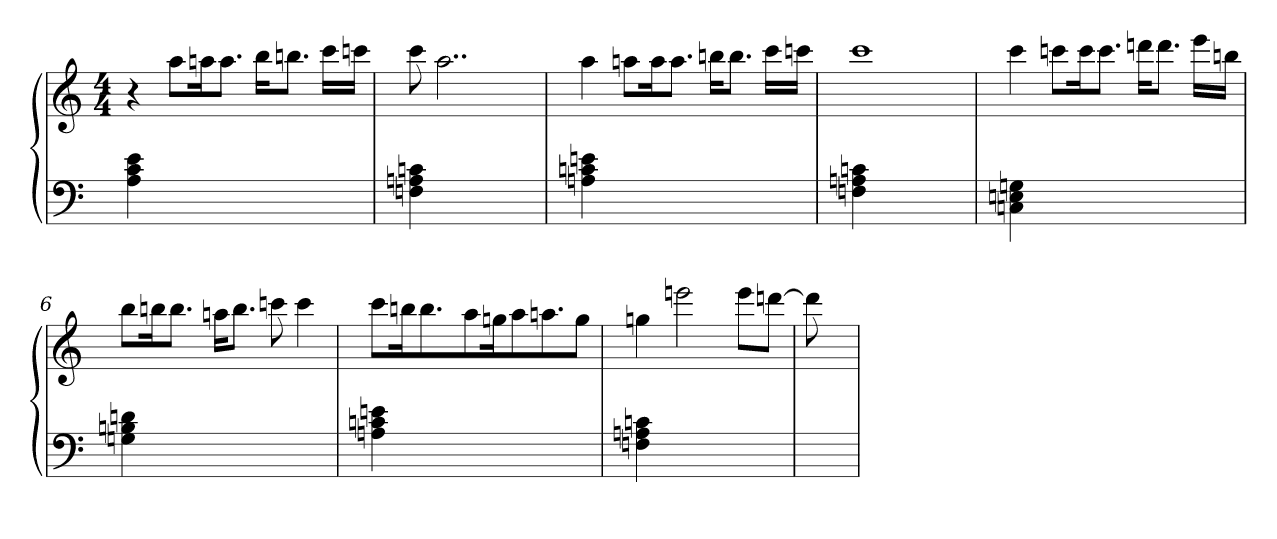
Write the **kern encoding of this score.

**kern	**kern
*part2	*part1
*staff2	*staff1
*	*M4/4
=1	=1
4A 4c 4e	4r
2.ryy	8aaL
.	16aanK
.	8.aaJ
.	16bbKL
.	8.bbnJ
.	16cccLL
.	16cccnJJ
=2	=2
4Fn 4An 4cn	8ccc
.	2..aa
2.ryy	.
=3	=3
4An 4cn 4en	4aa
2.ryy	8aanL
.	16aaK
.	8.aaJ
.	16bbnKL
.	8.bbJ
.	16cccLL
.	16cccnJJ
=4	=4
4Fn 4An 4cn	1ccc
2.ryy	.
=5	=5
4Cn 4En 4Gn	4ccc
2.ryy	8cccnL
.	16cccK
.	8.cccJ
.	16dddnKL
.	8.dddJ
.	16eeeLL
.	16bbnJJ
=6	=6
4Gn 4Bn 4dn	8bbL
.	16bbnK
.	8.bbJ
2.ryy	.
.	16aanKL
.	8.bbJ
.	8cccn
.	4ccc
=7	=7
4An 4cn 4en	8cccL
.	16bbnK
.	8.bbJ
2.ryy	.
.	8aaL
.	16ggnK
.	8aa
.	8.aanJ
.	8ggJ
=8	=8
4Fn 4An 4cn	4ggn
2.ryy	2eeen
.	8eeeL
.	[8dddnJ
=9	=9
4ryy	8ddd]
.	8ryy
=	=
*-	*-
